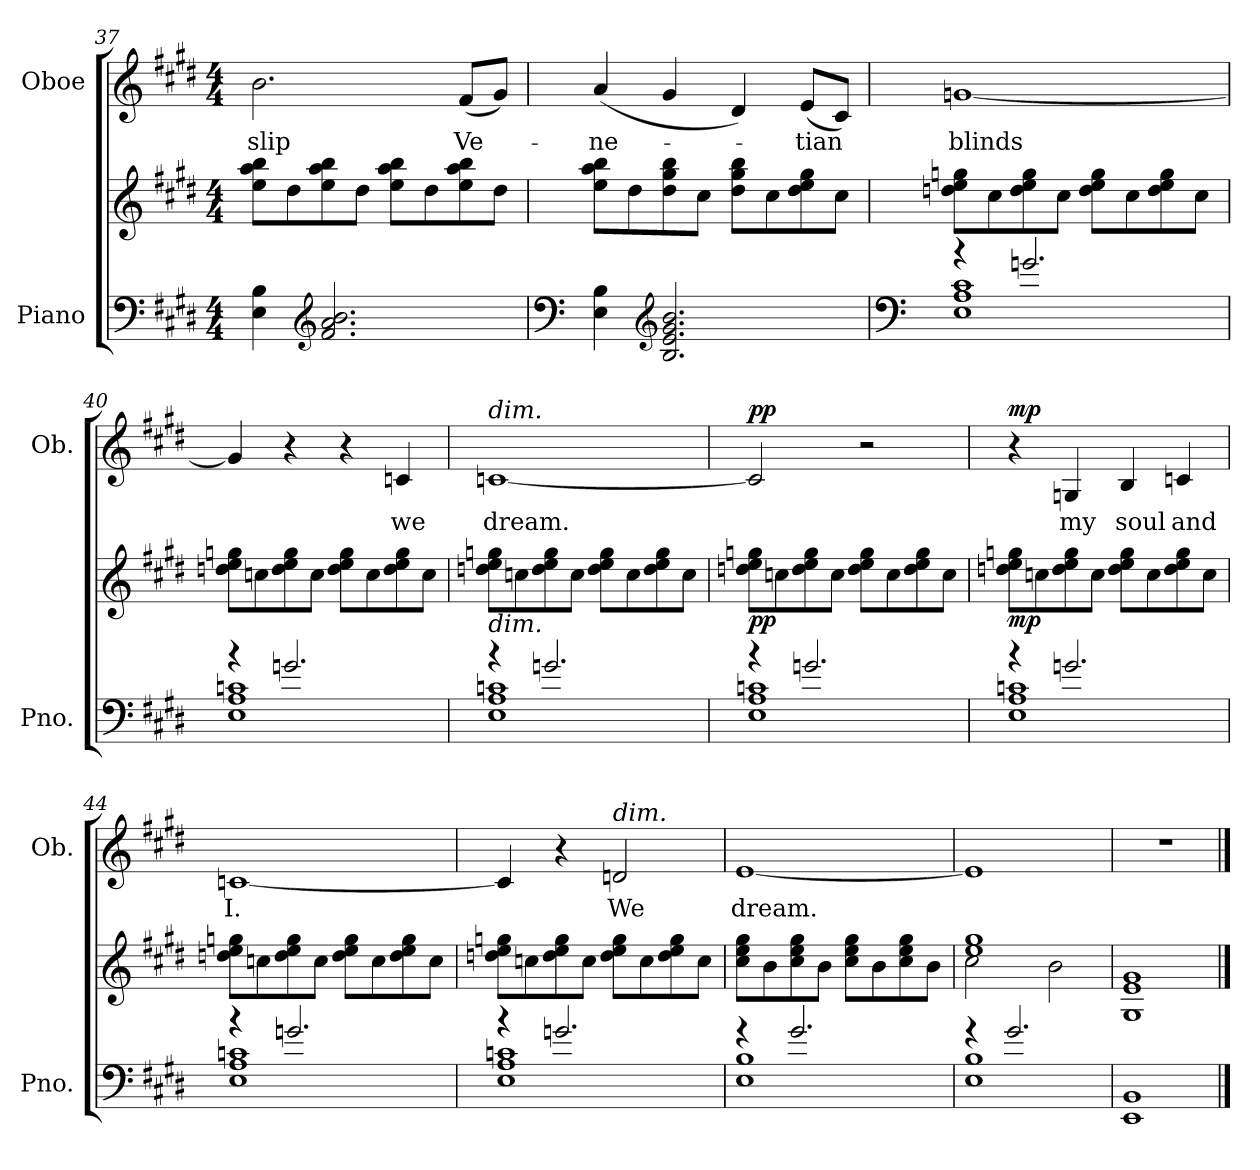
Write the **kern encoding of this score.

**kern	**kern	**dynam	**kern	**text	**dynam
*part2	*part2	*part2	*part1	*part1	*part1
*staff3	*staff2	*staff2/3	*staff1	*staff1	*staff1
*I"Piano	*	*	*I"Oboe	*	*
*I'Pno.	*	*	*I'Ob.	*	*
*clefF4	*clefG2	*	*clefG2	*	*
*k[f#c#g#d#]	*k[f#c#g#d#]	*	*k[f#c#g#d#]	*	*
*M4/4	*M4/4	*	*M4/4	*	*
=37	=37	=37	=37	=37	=37
!	!	!	!	!LO:LY:b	!
4E\ 4B\	8ee\ 8aa\ 8bb\L	.	2.b\	slip	.
.	8dd#\	.	.	.	.
*clefG2	*	*	*	*	*
2.f#/ 2.a/ 2.b/	8ee\ 8aa\ 8bb\	.	.	.	.
.	8dd#\J	.	.	.	.
.	8ee\ 8aa\ 8bb\L	.	.	.	.
.	8dd#\	.	.	.	.
!	!	!	!	!LO:LY:b	!
.	8ee\ 8aa\ 8bb\	.	(8f#/L	Ve-	.
.	8dd#\J	.	8g#/J)	.	.
=38	=38	=38	=38	=38	=38
*clefF4	*	*	*	*	*
!	!	!	!	!LO:LY:b	!
4E\ 4B\	8ee\ 8aa\ 8bb\L	.	(4a/	-ne-	.
.	8dd#\	.	.	.	.
*clefG2	*	*	*	*	*
2.B/ 2.e/ 2.g#/ 2.b/	8dd#\ 8gg#\ 8bb\	.	4g#/	.	.
.	8cc#\J	.	.	.	.
.	8dd#\ 8gg#\ 8bb\L	.	4d#/)	.	.
.	8cc#\	.	.	.	.
!	!	!	!	!LO:LY:b	!
.	8dd#\ 8ee\ 8gg#\	.	(8e/L	-tian	.
.	8cc#\J	.	8c#/J)	.	.
!!LO:PB:g=z
=39	=39	=39	=39	=39	=39
*clefF4	*	*	*	*	*
*^	*	*	*	*	*
!	!	!	!	!	!LO:LY:b	!
4r	1E 1A 1c#	8ddn\ 8ee\ 8ggn\L	.	[1gn	blinds	.
.	.	8cc#\	.	.	.	.
2.gn/	.	8dd\ 8ee\ 8gg\	.	.	.	.
.	.	8cc#\J	.	.	.	.
.	.	8dd\ 8ee\ 8gg\L	.	.	.	.
.	.	8cc#\	.	.	.	.
.	.	8dd\ 8ee\ 8gg\	.	.	.	.
.	.	8cc#\J	.	.	.	.
=40	=40	=40	=40	=40	=40	=40
4r	1E 1A 1cn	8ddn\ 8ee\ 8ggn\L	.	4g/]	.	.
.	.	8ccn\	.	.	.	.
2.gn/	.	8dd\ 8ee\ 8gg\	.	4r	.	.
.	.	8cc\J	.	.	.	.
.	.	8dd\ 8ee\ 8gg\L	.	4r	.	.
.	.	8cc\	.	.	.	.
!	!	!	!	!	!LO:LY:b	!
.	.	8dd\ 8ee\ 8gg\	.	4cn/	we	.
.	.	8cc\J	.	.	.	.
=41	=41	=41	=41	=41	=41	=41
!	!	!	!	!LO:TX:a:i:t=dim.	!	!
!	!	!LO:TX:b:i:t=dim.	!	!	!	!
!	!	!	!	!	!LO:LY:b	!
4r	1E 1A 1cn	8ddn\ 8ee\ 8ggn\L	.	[1cn	dream.	.
.	.	8ccn\	.	.	.	.
2.gn/	.	8dd\ 8ee\ 8gg\	.	.	.	.
.	.	8cc\J	.	.	.	.
.	.	8dd\ 8ee\ 8gg\L	.	.	.	.
.	.	8cc\	.	.	.	.
.	.	8dd\ 8ee\ 8gg\	.	.	.	.
.	.	8cc\J	.	.	.	.
!!LO:LB:g=z
=42	=42	=42	=42	=42	=42	=42
!	!	!	!LO:DY:b	!	!	!LO:DY:a
4r	1E 1A 1cn	8ddn\ 8ee\ 8ggn\L	pp	2c/]	.	pp
.	.	8ccn\	.	.	.	.
2.gn/	.	8dd\ 8ee\ 8gg\	.	.	.	.
.	.	8cc\J	.	.	.	.
.	.	8dd\ 8ee\ 8gg\L	.	2r	.	.
.	.	8cc\	.	.	.	.
.	.	8dd\ 8ee\ 8gg\	.	.	.	.
.	.	8cc\J	.	.	.	.
=43	=43	=43	=43	=43	=43	=43
!	!	!	!LO:DY:b	!	!	!LO:DY:a
4r	1E 1A 1cn	8ddn\ 8ee\ 8ggn\L	mp	4r	.	mp
.	.	8ccn\	.	.	.	.
!	!	!	!	!	!LO:LY:b	!
2.gn/	.	8dd\ 8ee\ 8gg\	.	4Gn/	my	.
.	.	8cc\J	.	.	.	.
!	!	!	!	!	!LO:LY:b	!
.	.	8dd\ 8ee\ 8gg\L	.	4B/	soul	.
.	.	8cc\	.	.	.	.
!	!	!	!	!	!LO:LY:b	!
.	.	8dd\ 8ee\ 8gg\	.	4cn/	and	.
.	.	8cc\J	.	.	.	.
=44	=44	=44	=44	=44	=44	=44
!	!	!	!	!	!LO:LY:b	!
4r	1E 1A 1cn	8ddn\ 8ee\ 8ggn\L	.	[1cn	I.	.
.	.	8ccn\	.	.	.	.
2.gn/	.	8dd\ 8ee\ 8gg\	.	.	.	.
.	.	8cc\J	.	.	.	.
.	.	8dd\ 8ee\ 8gg\L	.	.	.	.
.	.	8cc\	.	.	.	.
.	.	8dd\ 8ee\ 8gg\	.	.	.	.
.	.	8cc\J	.	.	.	.
!!LO:LB:g=z
=45	=45	=45	=45	=45	=45	=45
4r	1E 1A 1cn	8ddn\ 8ee\ 8ggn\L	.	4c/]	.	.
.	.	8ccn\	.	.	.	.
2.gn/	.	8dd\ 8ee\ 8gg\	.	4r	.	.
.	.	8cc\J	.	.	.	.
!	!	!	!	!LO:TX:a:i:t=dim.	!	!
!	!	!	!	!	!LO:LY:b	!
.	.	8dd\ 8ee\ 8gg\L	.	2dn/	We	.
.	.	8cc\	.	.	.	.
.	.	8dd\ 8ee\ 8gg\	.	.	.	.
.	.	8cc\J	.	.	.	.
=46	=46	=46	=46	=46	=46	=46
!	!	!	!	!	!LO:LY:b	!
4r	1E 1B	8cc#\ 8ee\ 8gg#\L	.	[1e	dream.	.
.	.	8b\	.	.	.	.
2.g#/	.	8cc#\ 8ee\ 8gg#\	.	.	.	.
.	.	8b\J	.	.	.	.
.	.	8cc#\ 8ee\ 8gg#\L	.	.	.	.
.	.	8b\	.	.	.	.
.	.	8cc#\ 8ee\ 8gg#\	.	.	.	.
.	.	8b\J	.	.	.	.
=47	=47	=47	=47	=47	=47	=47
*	*	*^	*	*	*	*
4r	1E 1B	1ee 1gg#	2cc#\	.	1e]	.	.
2.g#/	.	.	.	.	.	.	.
.	.	.	2b\	.	.	.	.
*v	*v	*	*	*	*	*	*
*	*v	*v	*	*	*	*
=48	=48	=48	=48	=48	=48
1EE 1BB	1G# 1e 1g#	.	1r	.	.
==	==	==	==	==	==
*-	*-	*-	*-	*-	*-
